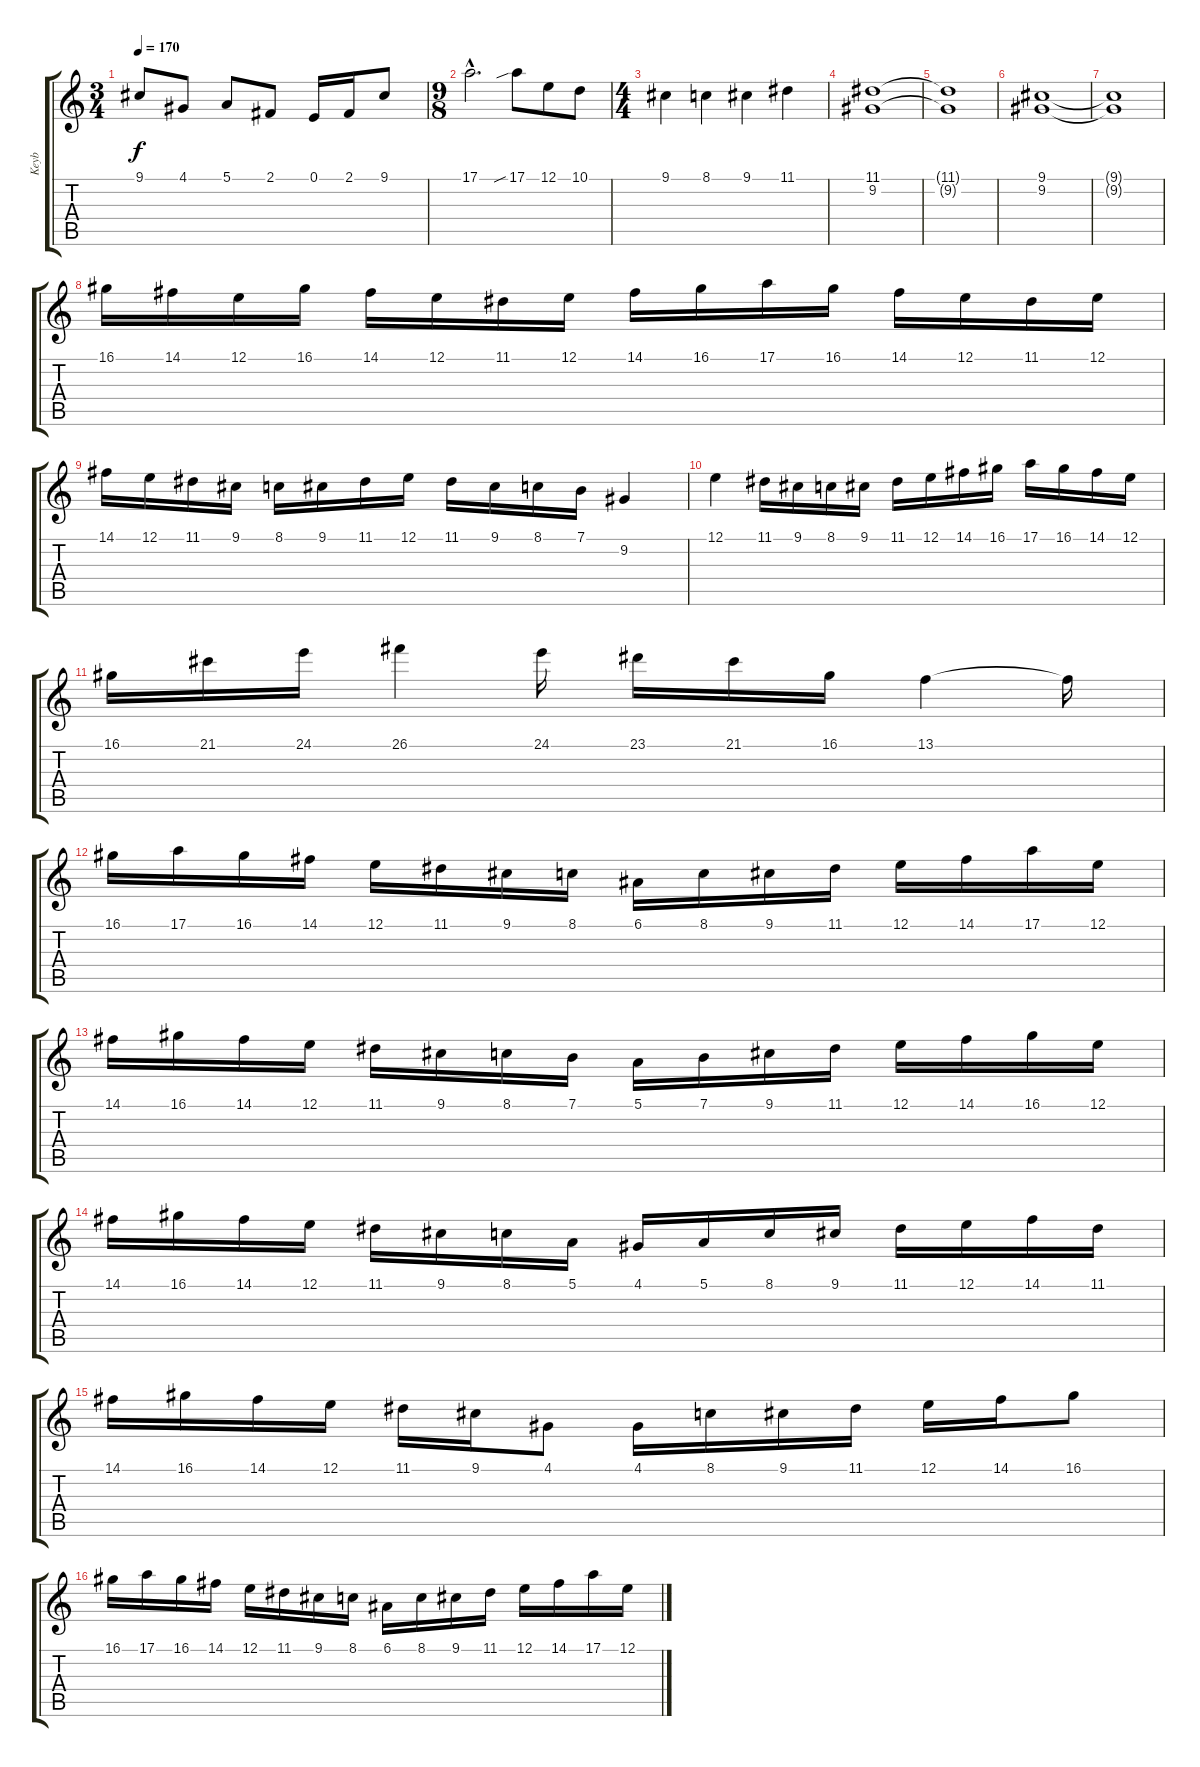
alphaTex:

\track ("Keyb" "Keyb") {instrument lead3calliope}
\staff {score tabs}
\tuning (E4 B3 G3 D3 A2 E2) {hide}
\ts (3 4)
\tempo 170
\clef g2
\ks c
9.1.8{dy f} 4.1.8 5.1.8 2.1.8 0.1.16 2.1.16 9.1.8 |
\ts (9 8)
17.1{hac}.2{d} 17.1{sib}.8 12.1.8 10.1.8 |
\ts (4 4)
9.1.4 8.1.4 9.1.4 11.1.4 |
(11.1 9.2).1{volume 8} |
(11.1{t} 9.2{t}).1 |
(9.1 9.2).1 |
(9.1{t} 9.2{t}).1 |
16.1.16{volume 16} 14.1.16 12.1.16 16.1.16 14.1.16 12.1.16 11.1.16 12.1.16 14.1.16 16.1.16 17.1.16 16.1.16 14.1.16 12.1.16 11.1.16 12.1.16 |
14.1.16 12.1.16 11.1.16 9.1.16 8.1.16 9.1.16 11.1.16 12.1.16 11.1.16 9.1.16 8.1.16 7.1.16 9.2.4 |
12.1.4 11.1.16 9.1.16 8.1.16 9.1.16 11.1.16 12.1.16 14.1.16 16.1.16 17.1.16 16.1.16 14.1.16 12.1.16 |
16.1.16 21.1.16 24.1.16 26.1.4 24.1.16 23.1.16 21.1.16 16.1.16 13.1.4 13.1{t}.16 |
16.1.16 17.1.16 16.1.16 14.1.16 12.1.16 11.1.16 9.1.16 8.1.16 6.1.16 8.1.16 9.1.16 11.1.16 12.1.16 14.1.16 17.1.16 12.1.16 |
14.1.16 16.1.16 14.1.16 12.1.16 11.1.16 9.1.16 8.1.16 7.1.16 5.1.16 7.1.16 9.1.16 11.1.16 12.1.16 14.1.16 16.1.16 12.1.16 |
14.1.16 16.1.16 14.1.16 12.1.16 11.1.16 9.1.16 8.1.16 5.1.16 4.1.16 5.1.16 8.1.16 9.1.16 11.1.16 12.1.16 14.1.16 11.1.16 |
14.1.16 16.1.16 14.1.16 12.1.16 11.1.16 9.1.16 4.1.8 4.1.16 8.1.16 9.1.16 11.1.16 12.1.16 14.1.16 16.1.8 |
16.1.16 17.1.16 16.1.16 14.1.16 12.1.16 11.1.16 9.1.16 8.1.16 6.1.16 8.1.16 9.1.16 11.1.16 12.1.16 14.1.16 17.1.16 12.1.16
